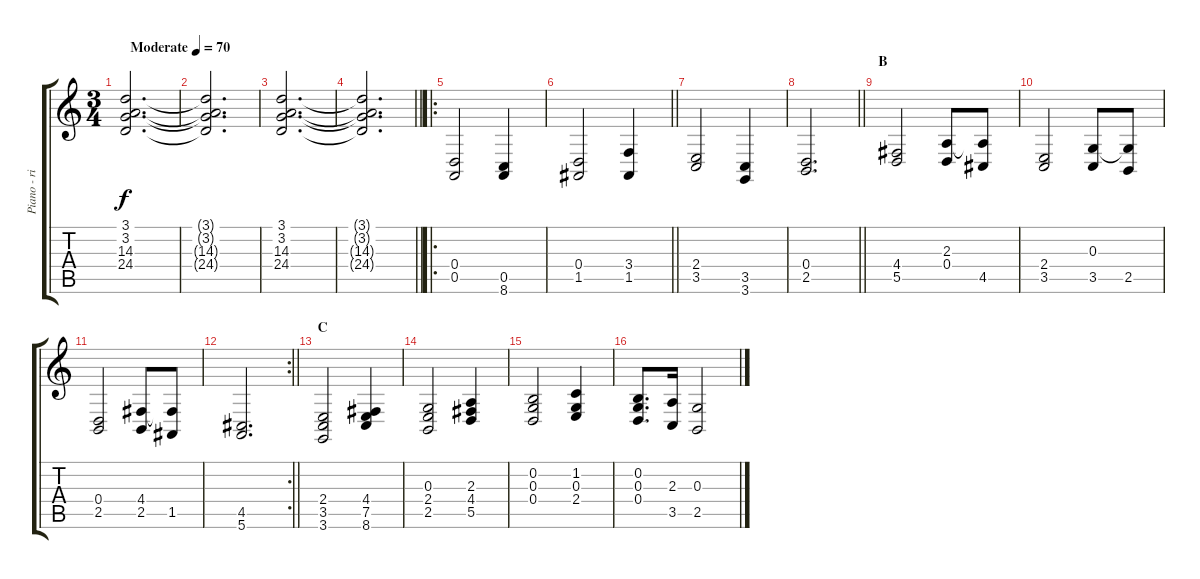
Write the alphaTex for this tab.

\track ("Piano - right" "Piano - ri") {instrument brightacousticpiano}
\staff {score tabs}
\tuning (E4 B3 G3 D3 A2 E2) {hide}
\ts (3 4)
\tempo (70 "Moderate")
\clef g2
\ks c
(3.1 3.2 14.3 24.4).2{d dy f instrument brightacousticpiano} |
(3.1{t} 3.2{t} 14.3{t} 24.4{t}).2{d} |
(3.1 3.2 14.3 24.4).2{d} |
\barLineRight lightlight
(3.1{t} 3.2{t} 14.3{t} 24.4{t}).2{d} |
\ro
(0.4 0.5).2 (0.5 8.6).4 |
\barLineRight lightlight
(0.4 1.5).2 (3.4 1.5).4 |
(2.4 3.5).2 (3.5 3.6).4 |
\barLineRight lightlight
(0.4 2.5).2{d} |
\section ("" "B")
(4.4 5.5).2 (2.3 0.4).8 (2.3{t} 4.5).8 |
(2.4 3.5).2 (0.3 3.5).8 (0.3{t} 2.5).8 |
(0.4 2.5).2 (4.4 2.5).8 (4.4{t} 1.5).8 |
\rc 2
\barLineRight lightlight
(4.5 5.6).2{d} |
\section ("" "C")
(2.4 3.5 3.6).2 (4.4 7.5 8.6).4 |
(0.3 2.4 2.5).2 (2.3 4.4 5.5).4 |
(0.2 0.3 0.4).2 (1.2 0.3 2.4).4 |
(0.2 0.3 0.4).8{d} (2.3 3.5).16 (0.3 2.5).2
